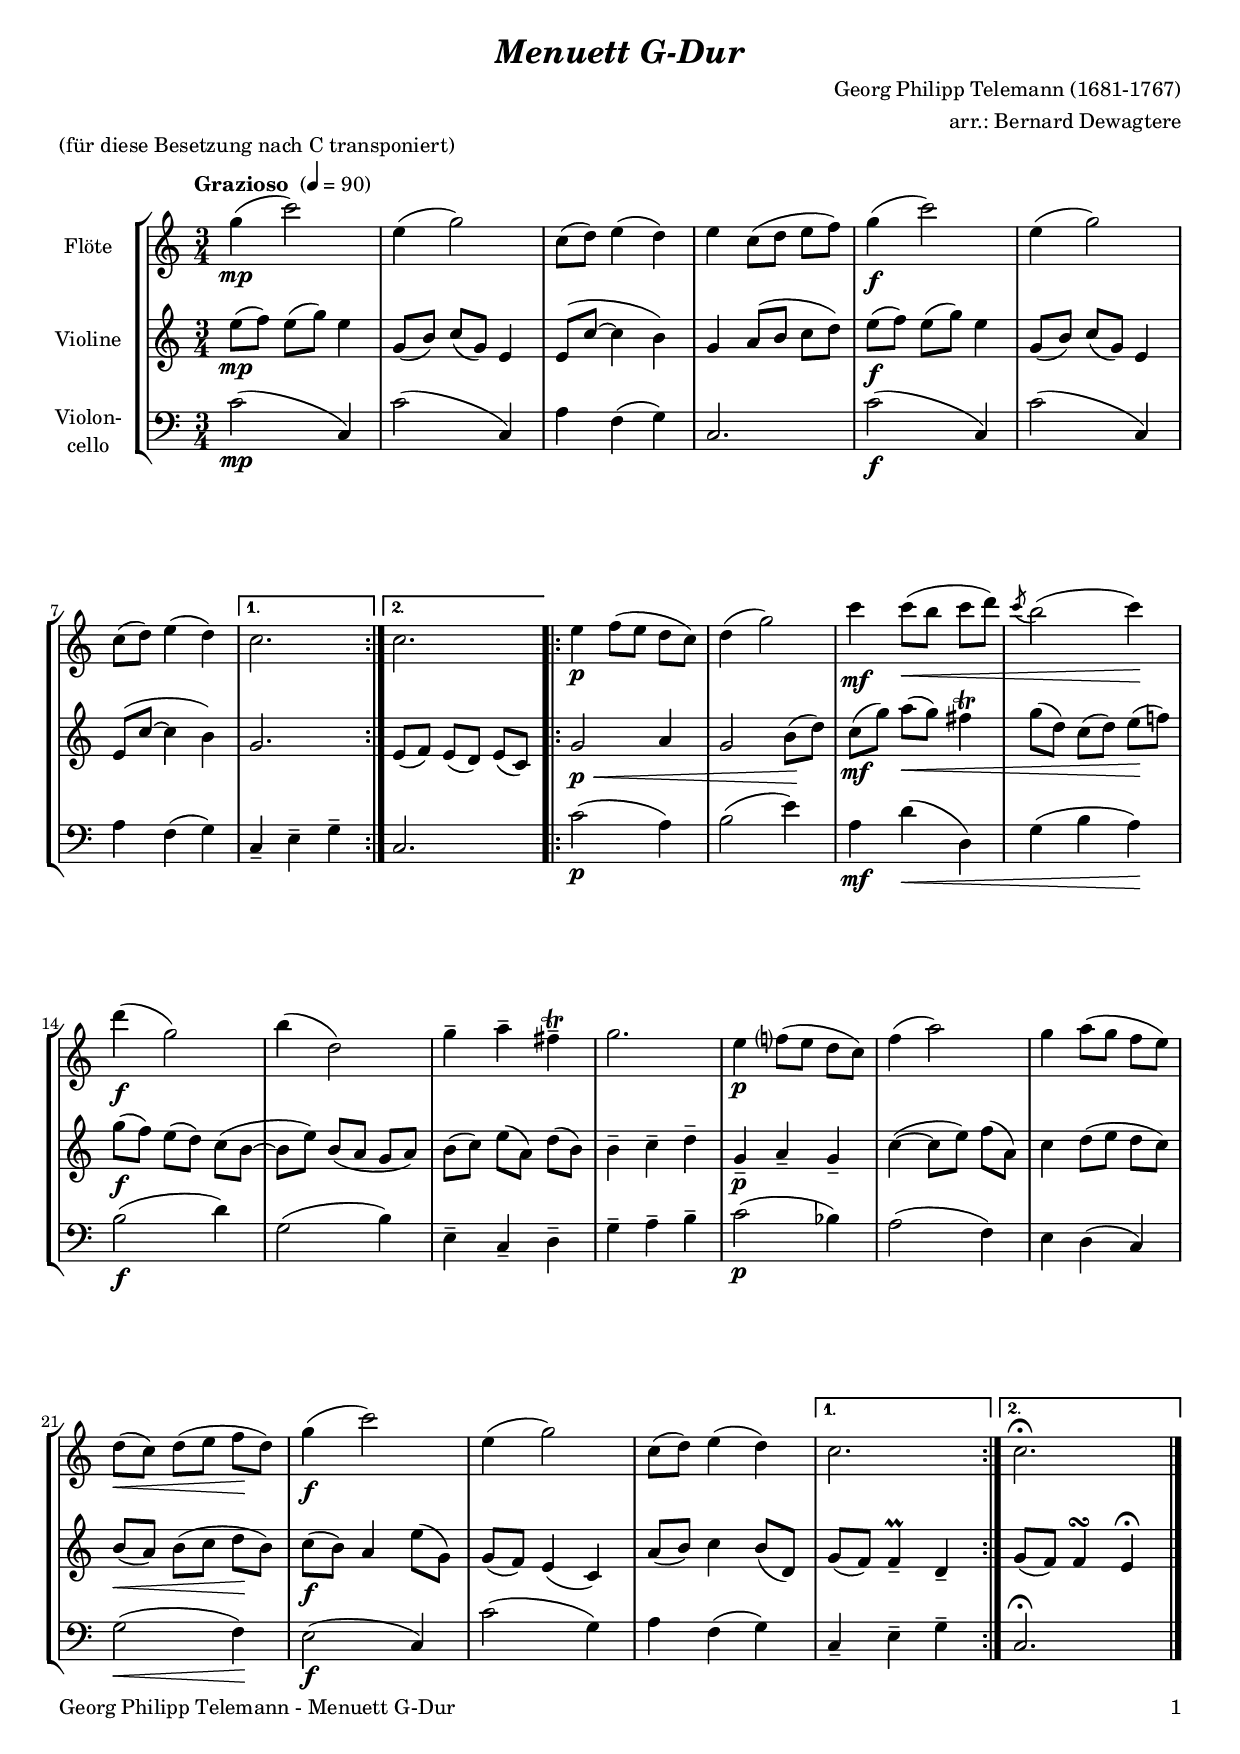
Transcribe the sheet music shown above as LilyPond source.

\version "2.24.4"
\include "deutsch.ly"

#(set-global-staff-size 18)

\header {
  title     = \markup \bold \italic "Menuett G-Dur"
  composer  = "Georg Philipp Telemann (1681-1767)"
  arranger  = "arr.: Bernard Dewagtere"
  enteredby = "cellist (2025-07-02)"
  piece     = "(für diese Besetzung nach C transponiert)"
}

voiceconsts = {
  \key g \major
  \time 3/4
  \clef "treble"
%  \numericTimeSignature
  \compressEmptyMeasures
  % Set default beaming for all staves
  \set Timing.beamExceptions = #'()
  \set Timing.baseMoment     = #(ly:make-moment 1 4)
  \set Timing.beatStructure  = #'(1 1 1)
  \tempo "Grazioso " 4=90
}

mifl = "flute"
mist = "string ensemble 1"
mivl = "violin"
mivc = "cello"
mipz = "pizzicato strings"

va = \relative c'' {
  \voiceconsts

  \repeat volta 2 {
    d4(\mp g2)
    h,4( d2)
    g,8( a) h4( a)
    h g8( a h c)

    d4(\f g2)
    h,4( d2)
    g,8( a) h4( a)
  }
  \alternative {
    { g2. }
    { g }
  }

  \repeat volta 2 {
    h4\p c8( h a g)
    a4( d2)
    g4\mf g8(\< fis g a)

    \acciaccatura g8 fis2( g4)\!
    a(\f d,2)
    fis4( a,2)
    d4-- e-- cis--\trill

    d2.
    h4\p c?8( h a g)
    c4( e2)
    d4 e8( d c h)

    a(\< g) a( h c\! a)
    d4(\f g2)
    h,4( d2)

    g,8( a) h4( a)
  }
  \alternative {
    { g2. }
    { g\fermata }
  } \bar "|."
}

vb = \relative c'' {
  \voiceconsts

  \repeat volta 2 {
    h8(\mp c) h( d) h4
    d,8( fis) g( d) h4
    h8( g'~ g4 fis)
    d e8( fis g a)

    h(\f c) h( d) h4
    d,8( fis) g( d) h4
    h8( g'~ g4 fis)
    
  }
  \alternative {
    { d2. }
    { h8( c) h( a) h( g) }
  }

  \repeat volta 2 {
    d'2\p\< e4
    d2 fis8(\! a)
    g(\mf d') e(\< d) cis4\trill

    d8( a) g( a) h(\! c!)
    d(\f c) h( a) g( fis~
    fis h) fis( e d e)
    fis( g) h( e,) a( fis)

    fis4-- g-- a--
    d,--\p e-- d--
    g4(~ g8 h) c( e,)
    g4 a8( h a g)

    fis(\< e) fis( g a\! fis)
    g(\f fis) e4 h'8( d,)
    d( c) h4( g)

    e'8( fis) g4 fis8( a,)
  }
  \alternative {
    { d( c) c4--\prall a-- }
    { d8( c) c4\turn h\fermata }
  } \bar "|."
}

vc = \relative c' {
  \voiceconsts
  \clef "bass"
  
  \repeat volta 2 {
    g2(\mp g,4)
    g'2( g,4)
    e' c( d)
    g,2.

    g'2(\f g,4)
    g'2( g,4)
    e' c( d)
  }
  \alternative {
    { g,-- h-- d-- }
    { g,2. }
  }

  \repeat volta 2 {
    g'2(\p e4)
    fis2( h4)
    e,\mf a(\< a,)

    d( fis e)\!
    fis2(\f a4)
    d,2( fis4)
    h,-- g-- a--

    d-- e-- fis--
    g2(\p f4)
    e2( c4)
    h a( g)

    d'2(\< c4)\!
    h2(\f g4)
    g'2( d4)

    e c( d)
  }
  \alternative {
    { g,-- h-- d-- }
    { g,2.\fermata }
  } \bar "|."
}


music = \new StaffGroup <<
      \new Staff {
	\set Staff.midiInstrument = \mifl
	\set Staff.instrumentName = \markup \center-column { "Flöte" }
	\transpose g c' { \va }
      }

      \new Staff {
	\set Staff.midiInstrument = \mivl
	\set Staff.instrumentName = \markup \center-column { "Violine" }
	\transpose g c' { \vb }
      }

      \new Staff {
	\set Staff.midiInstrument = \mivc
	\set Staff.instrumentName = \markup \center-column { "Violon-" "cello" }
	\transpose g c' { \vc }
      }
>>

\book {
   \paper {
    print-page-number = ##t
    print-first-page-number = ##t
    ragged-last-bottom = ##f
    oddHeaderMarkup = \markup \null
    evenHeaderMarkup = \markup \null
    oddFooterMarkup = \markup {
      \fill-line {
        \if \should-print-page-number
        "Georg Philipp Telemann - Menuett G-Dur" \fromproperty #'page:page-number-string
      }
    }
    evenFooterMarkup = \oddFooterMarkup
  } \score {
    \music
    \layout {}
  }

  \score {
    \unfoldRepeats \music

    \midi {
      \context {
        \Score
      }
    }
  }
}